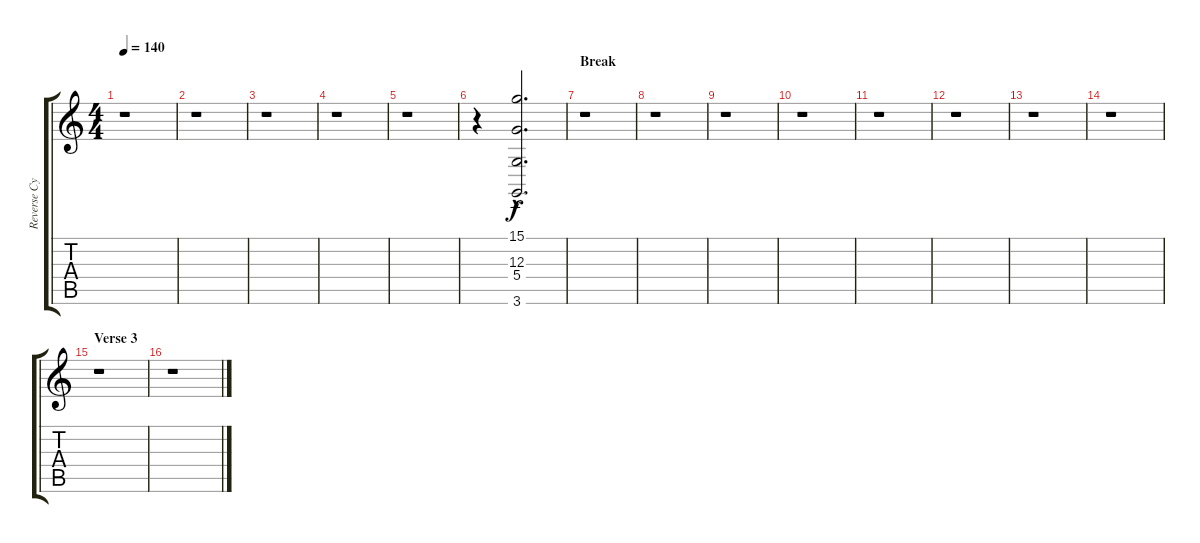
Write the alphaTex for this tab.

\track ("Reverse Cymbal" "Reverse Cy") {instrument reversecymbal}
\staff {score tabs}
\tuning (E4 B3 G3 D3 A2 E2) {hide}
\ts (4 4)
\tempo 140
\clef g2
\ks c
r.1{dy f} |
r.1 |
r.1 |
r.1 |
r.1 |
r.4 (15.1{hac} 12.3{hac} 5.4{hac} 3.6{hac}).2{d} |
\section ("" "Break")
r.1 |
r.1 |
r.1 |
r.1 |
r.1 |
r.1 |
r.1 |
r.1 |
\section ("" "Verse 3")
r.1 |
r.1
